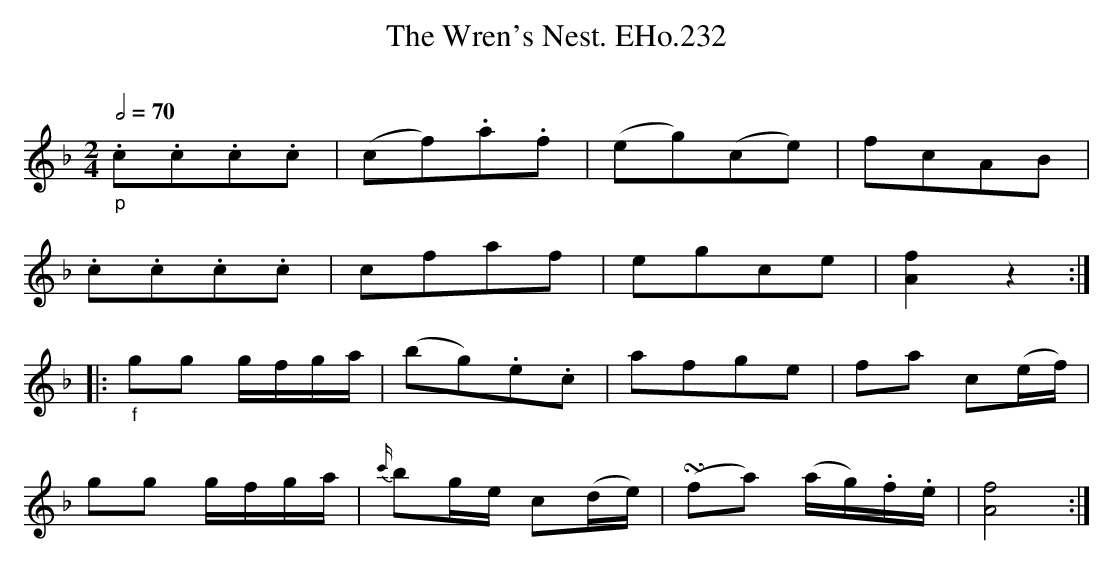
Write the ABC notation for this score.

X:1
T:Wren's Nest. EHo.232, The
M:2/4
L:1/8
Q:1/2=70
O:
K:F
"_p".c.c.c.c | (cf).a.f | (eg)(ce) | fcAB |
.c.c.c.c | cfaf | egce | [A2f2]z2 :|
|: "_f"gg g/f/g/a/ | (bg).e.c | afge | fa c(e/f/) |
gg g/f/g/a/ | {c'/}bg/e/ c(d/e/) | (!turn!fa) (a/g/).f/.e/ | [A4f4] :|
